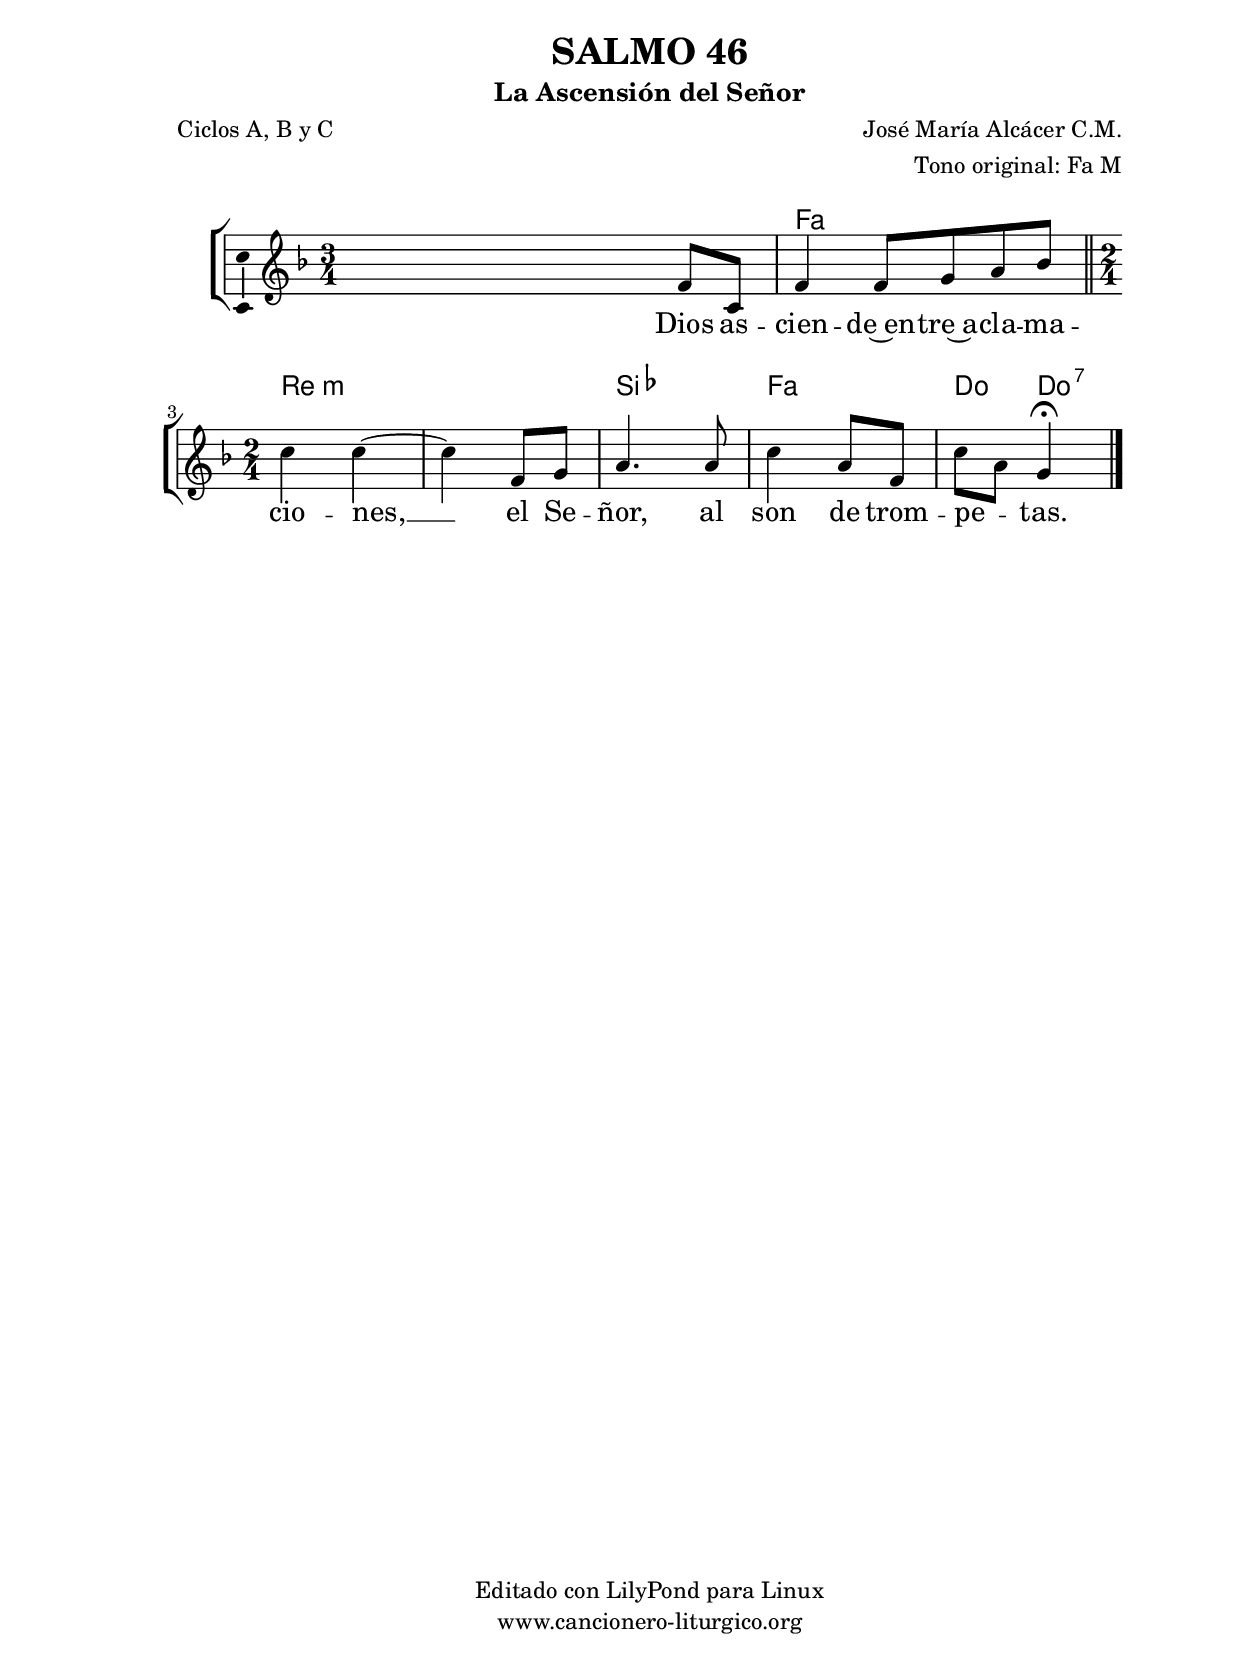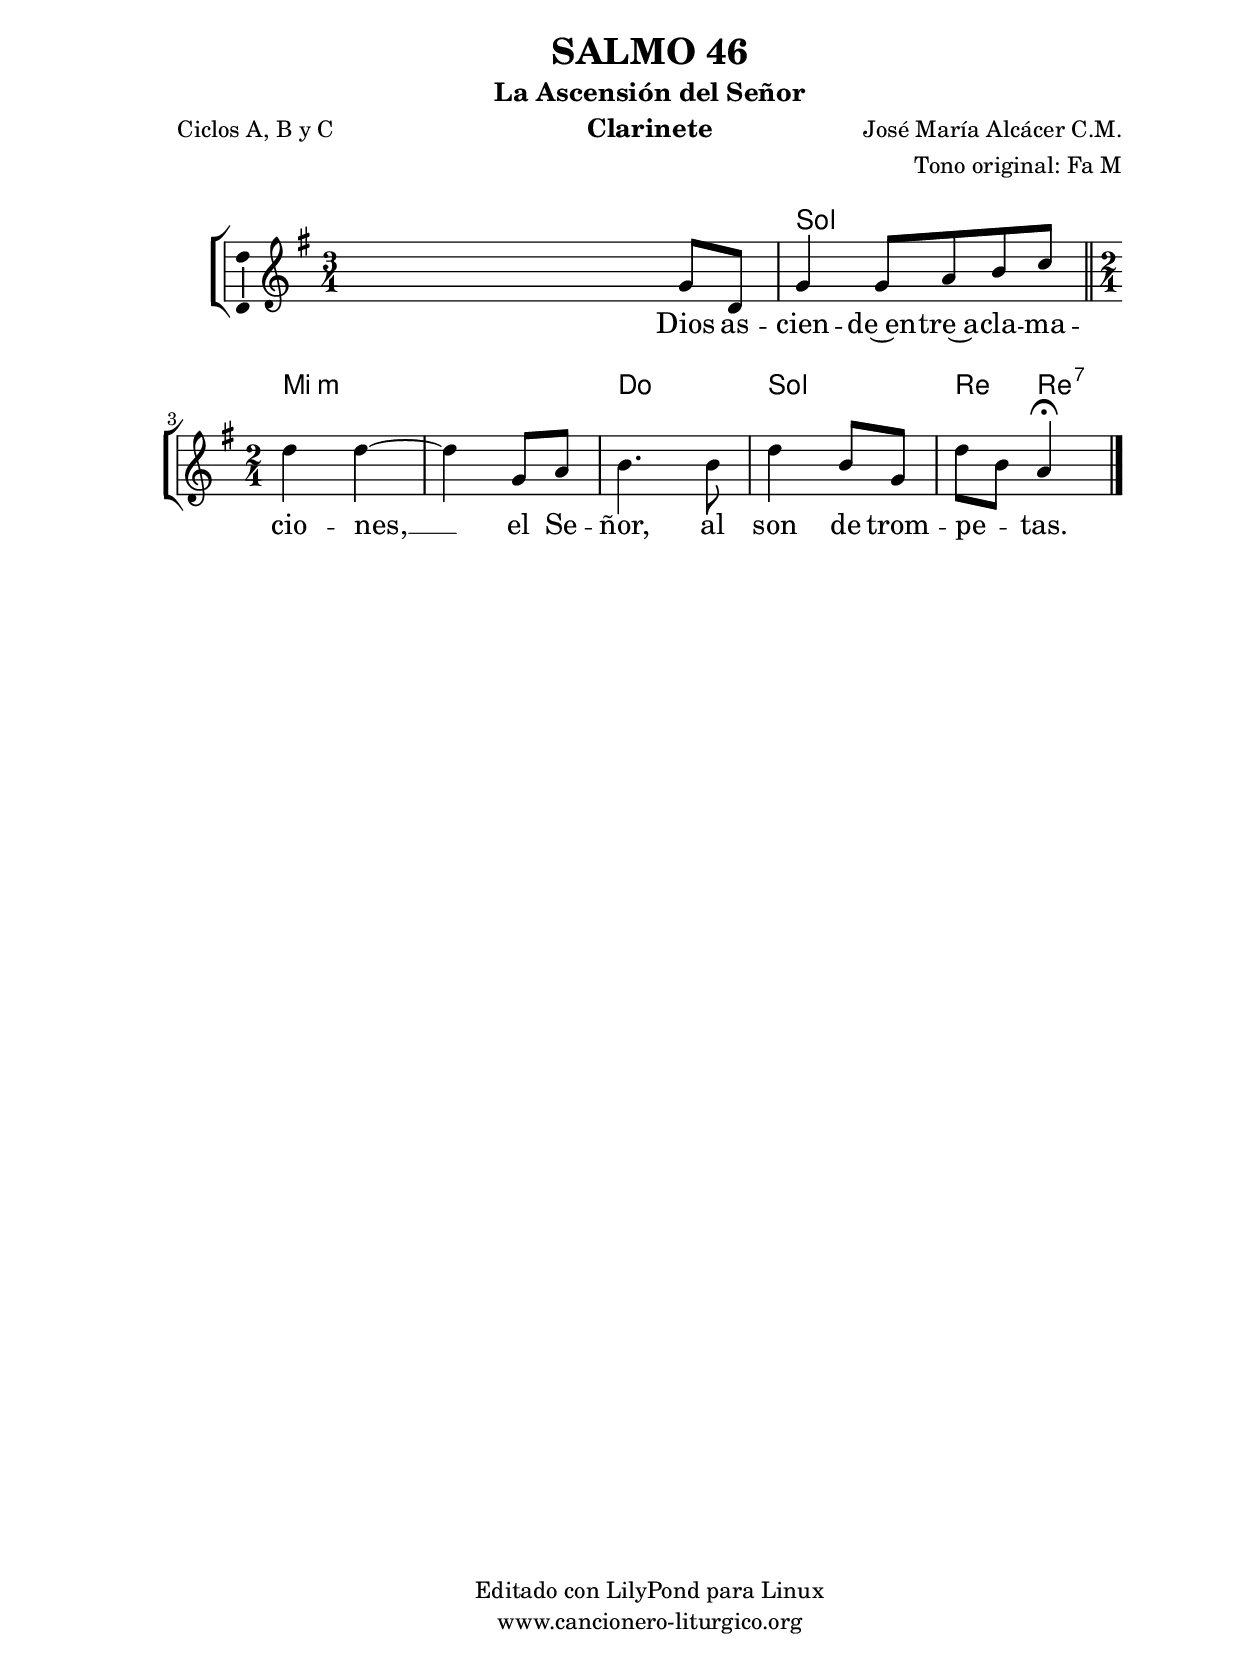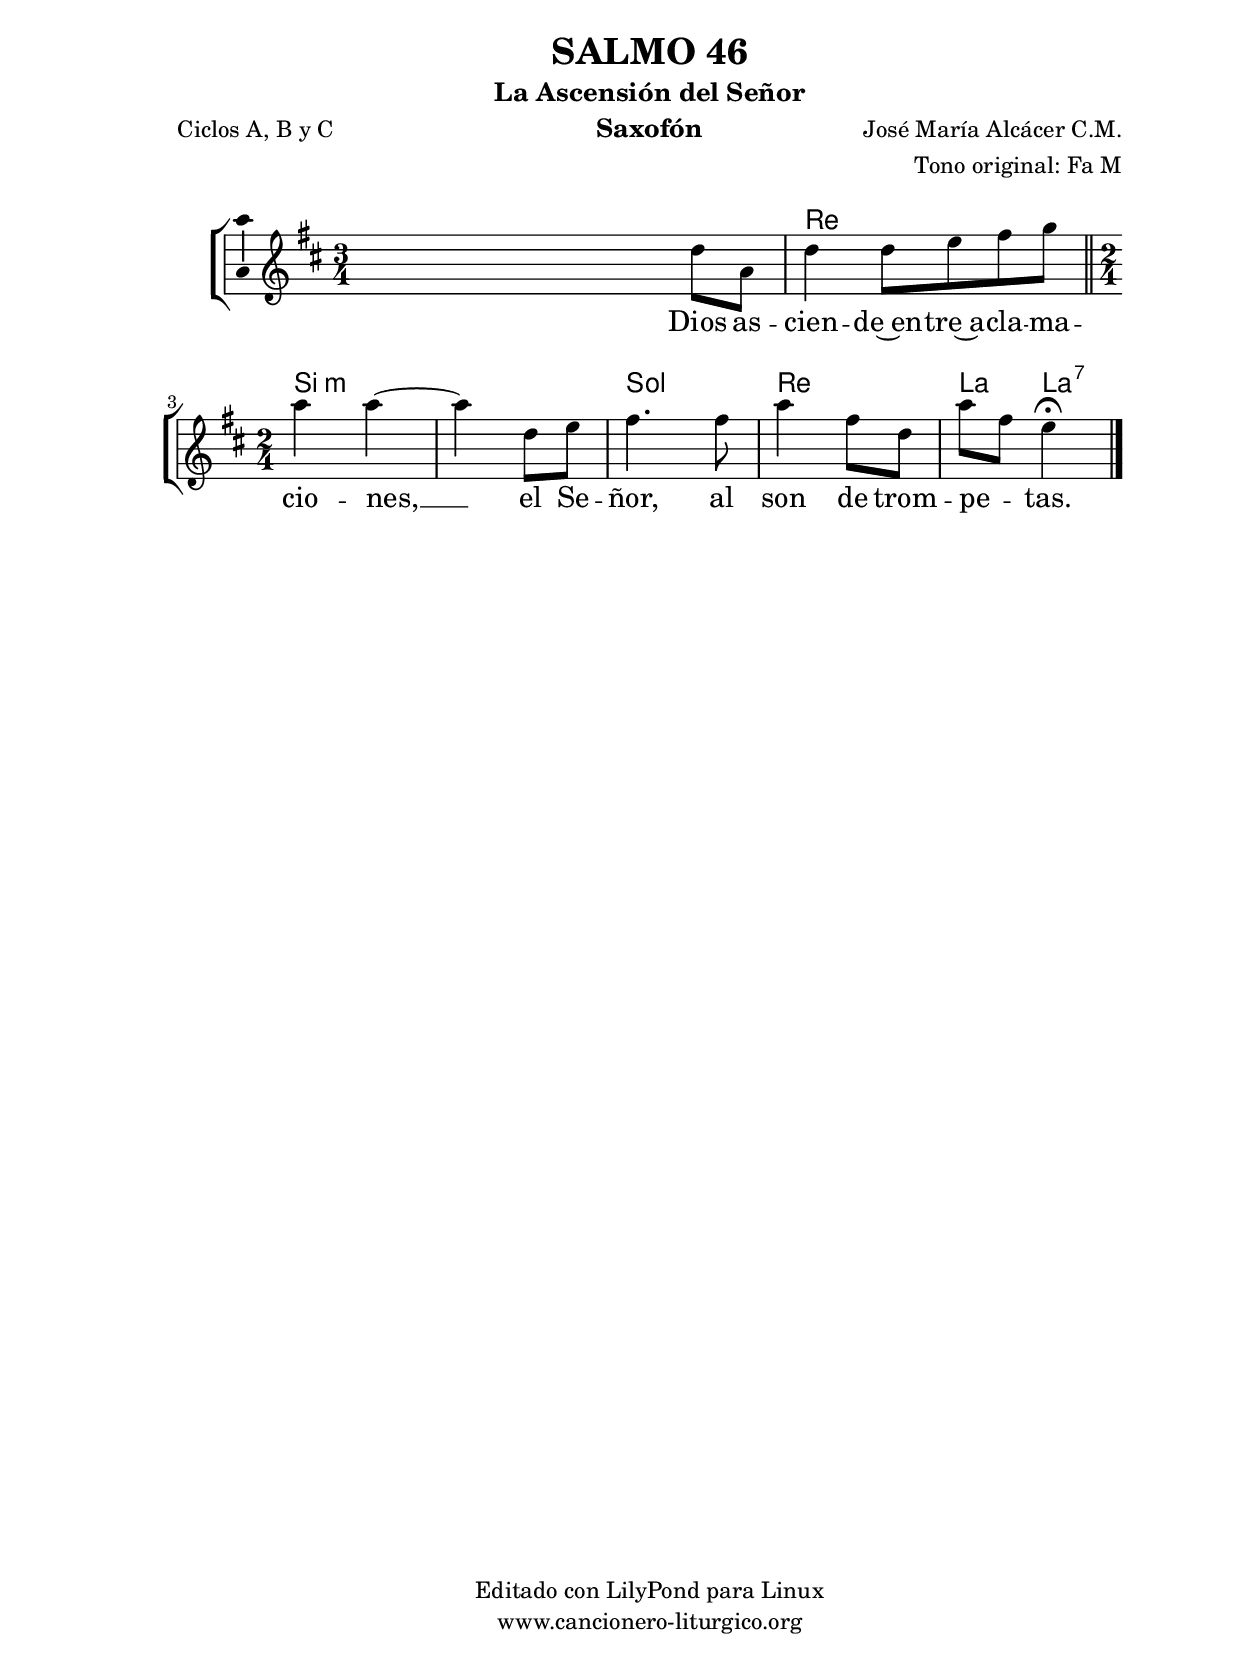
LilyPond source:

%
%para convertir .midi en .wav:
%timidity filename.midi -Ow -o finename.wav
%
%
%Para convertir de .wav a .mp3:
%lame -h -m j filename.wav
%
%
%para escuchar el midi:
%timidity nombrefichero.midi
%


%versión de lilypond para la que se ha escrito esta partitura:
\version "2.16.0"

	%Tamaño papel
	#(set-default-paper-size "a4")
	%Tamaño partitura
	#(set-global-staff-size 20)
	%No responde al pulsar sobre una nota
	#(ly:set-option 'point-and-click #f)

%parámetros del encabezamiento:
\header {
	title = "SALMO 46"
	subtitle = "La Ascensión del Señor"
	composer = "José María Alcácer C.M."
	poet = "Ciclos A, B y C"
	meter = ""
	arranger = "Tono original: Fa M"
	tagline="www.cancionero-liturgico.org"
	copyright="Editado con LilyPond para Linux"
	tiempo = "Pascua"
	usos = "Salmo"
	letra = "Dios asciende entre aclamaciones, el Señor, al son de trompetas."
	}

%parámetros asociados al papel:
\paper  {
	oddHeaderMarkup = \markup {\fill-line { \on-the-fly #not-first-page \fromproperty #'header:title \on-the-fly #not-first-page \fromproperty #'header:composer }}
	evenHeaderMarkup = \markup {\fill-line { \fromproperty #'header:composer \fromproperty #'header:title }}
	#(set-paper-size "a4")
	print-page-number = ##f
	first-page-number = 1
	print-first-page-number = ##f
%	head-separation = 3.0 \cm
	top-margin = 2.0 \cm
	bottom-margin = 0.5\cm
%%%	bottom-margin = -1.0\cm
	left-margin = 3.0 \cm
	line-width = 16.0 \cm 
	indent = 8\mm
	interscoreline = 2.\mm
	between-system-space = 15\mm
%	para que las partituras no llenen la hoja:
	ragged-bottom = ##t
%	idem para la última hoja:
	ragged-last-bottom = ##f
%	para que las partituras llenen el ancho del papel:
	ragged-last = ##f
	after-title-space = 2.5 \cm
%page-count=1
%system-count=8

	%Flexible Vertical Spacing
%	markup-markup-spacing =
%	#'((basic-distance . 15) (minimum-distance . 15) (padding . 3))
	markup-system-spacing =
	#'((basic-distance . 15) (minimum-distance . 15) (padding . 3))
	system-system-spacing =
	#'((basic-distance . 15) (minimum-distance . 15) (padding . 3))
	score-system-spacing =
	#'((basic-distance . 15) (minimum-distance . 15) (padding . 5))
%	top-system-spacing = % header
%	#'((basic-distance . 8) (minimum-distance . 0) (padding . 3))
%	top-markup-spacing =
%	#'((basic-distance . 20) (minimum-distance . 20) (padding . 3))
	last-bottom-spacing = % footer
	#'((basic-distance . 5) (minimum-distance . 5) (padding . 3))
%	score-markup-spacing =
%	#'((basic-distance . 16) (minimum-distance . 13) (padding . 3))

	}


%parámetros que afectan a toda la partitura:
global =  {
	%clave de sol (G):
	\clef G
	%armadura:
%	\transpose f g
	\key f \major
	\tempo 4=69
	\set Score.tempoHideNote = ##t
	}


acordes = {
	\italianChords
	\chordmode {
%	\transpose f g
{

s2.
f2. d2:m s bes f c4 c:7

	}
	}
}

melodia = 
%	\transpose f g
{
	\relative c'{

\time 3/4
s2 f8 c
f4 f8 g a bes

\bar "||"
\time 2/4
c4 c~
c4 f,8 g
a4. a8
c4 a8 f
c'8 a g4 \fermata

	\bar "|."
	}
	}


texto = \lyricmode {
Dios as -- cien -- de~en -- tre~a -- cla -- ma -- cio -- nes, __
el Se -- ñor, al son de trom -- pe -- _ tas.
	}


acordesStaff = \context ChordNames = acordesStaff <<
	\set chordChanges = ##t
	\acordes
	>>


vozStaff = \context Voice = vozStaff
\with {\consists "Ambitus_engraver"}
<<
%	\set Staff.instrumentName = ""
%	\set Staff.shortInstrumentName = ""
%	\set Staff.midiInstrument = #"clarinet"
%	\set Staff.midiInstrument = #"cello"
%	\set Staff.midiInstrument = #"flute"
	\set Staff.midiInstrument = #"electric guitar (jazz)"
%	\set Staff.midiInstrument = #"english horn"
%	\set Staff.midiInstrument = #"violin"
%	\set Staff.midiInstrument = #"glockenspiel"
	\set Staff.midiMinimumVolume = #0.7
	\set Staff.midiMaximumVolume = #0.9
	\global
	\melodia
	>>


textoStaff = \context Lyrics = textoStaff <<
	\lyricsto vozStaff \texto
	>>

\book {
	\score {
		\context ChoirStaff {
			\override StaffGroup.SystemStartBracket #'collapse-height = #1
			\override Score.SystemStartBar #'collapse-height = #1
			<<
			\acordesStaff
			\vozStaff
			\textoStaff
			>>
			}
		\layout {
	    		\context {
				\Lyrics
				\override LyricText #'font-size = #2
				}
	   		 \context {
				\Score
				%fontSize = #3
				\override StaffSymbol #'staff-space = #(magstep +3)
				%\override Beam #'thickness = #0.55
				%\override SpacingSpanner #'spacing-increment = #1.0
				%\override Slur #'height-limit = #1.5
				}
			}
		}
	\score {
		\unfoldRepeats
		\context ChoirStaff {
			<<
			\acordesStaff
			\vozStaff
			>>
			}
		\midi {
	  		\context {
	  			\Score
				tempoWholesPerMinute = #(ly:make-moment 70 4)
				}
			}
		}
	}

%Partitura para clarinete
#(define output-suffix "C")
\book {
	\header{
		instrument = "Clarinete"
		}
	\score {
		\context ChoirStaff {
			\override StaffGroup.SystemStartBracket #'collapse-height = #1
			\override Score.SystemStartBar #'collapse-height = #1
\transpose c d
			<<
			\acordesStaff
			\vozStaff
			\textoStaff
			>>
			}
		\layout {
	    		\context {
				\Lyrics
				\override LyricText #'font-size = #2
				}
	   		 \context {
				\Score
				%fontSize = #3
				\override StaffSymbol #'staff-space = #(magstep +3)
				%\override Beam #'thickness = #0.55
				%\override SpacingSpanner #'spacing-increment = #1.0
				%\override Slur #'height-limit = #1.5
				}
			}
		}
	}

%Partitura para saxofón
#(define output-suffix "S")
\book {
	\header{
		instrument = "Saxofón"
		}
	\score {
		\context ChoirStaff {
			\override StaffGroup.SystemStartBracket #'collapse-height = #1
			\override Score.SystemStartBar #'collapse-height = #1
\transpose c a
			<<
			\acordesStaff
			\vozStaff
			\textoStaff
			>>
			}
		\layout {
	    		\context {
				\Lyrics
				\override LyricText #'font-size = #2
				}
	   		 \context {
				\Score
				%fontSize = #3
				\override StaffSymbol #'staff-space = #(magstep +3)
				%\override Beam #'thickness = #0.55
				%\override SpacingSpanner #'spacing-increment = #1.0
				%\override Slur #'height-limit = #1.5
				}
			}
		}
	}

